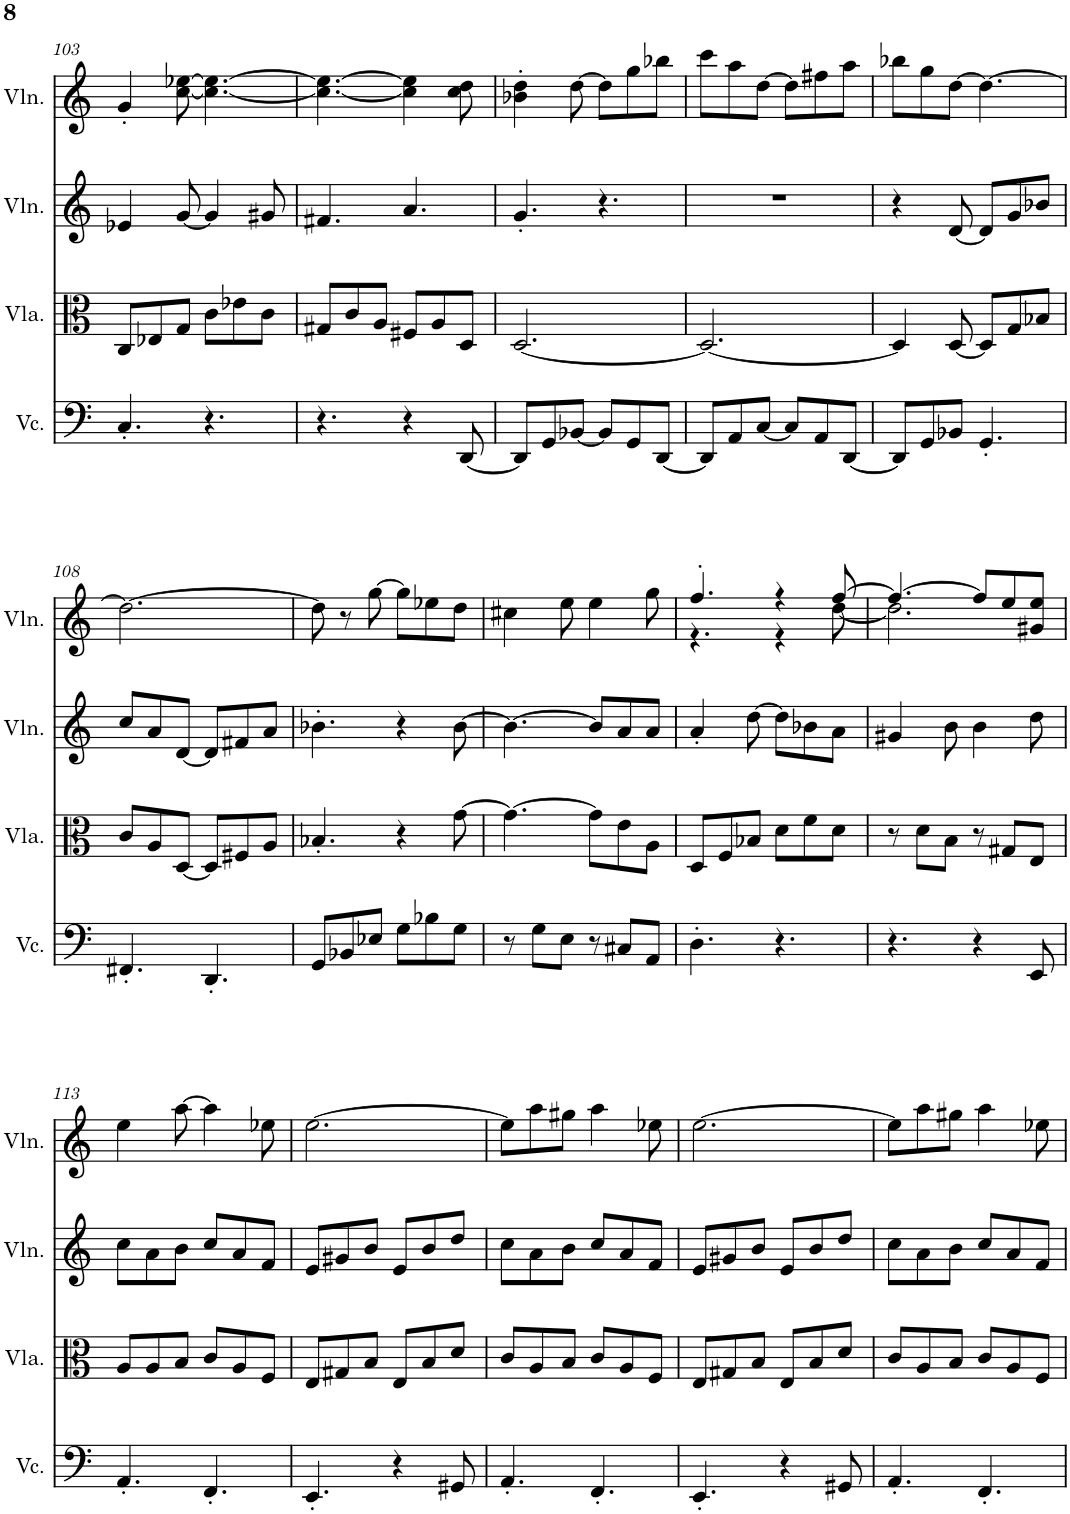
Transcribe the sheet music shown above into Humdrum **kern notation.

**kern	**kern	**kern	**kern
*part4	*part3	*part2	*part1
*staff4	*staff3	*staff2	*staff1
*I"Violoncello, four	*I"Viola, three	*I"Violin, two	*I"Violin, one
*I'Vc.	*I'Vla.	*I'Vln.	*I'Vln.
!!LO:PB:g=z
*clefF4	*clefC3	*clefG2	*clefG2
*k[]	*k[]	*k[]	*k[]
*M6/8	*M6/8	*M6/8	*M6/8
=103	=103	=103	=103
4.C'/	8C/L	4e-X/	4g'/
.	8E-X/	.	.
.	8G/J	[8g/	[8cc\ [8ee-X\
4.r	8c\L	4g/]	4.cc\_ 4.ee-\_
.	8e-X\	.	.
.	8c\J	8g#X/	.
=104	=104	=104	=104
4.r	8G#X/L	4.f#X/	4.cc\_ 4.ee-\_
.	8c/	.	.
.	8A/J	.	.
4r	8F#X/L	4.a/	4cc\] 4ee-\]
.	8A/	.	.
[8DD/	8D/J	.	8cc\ 8dd\
=105	=105	=105	=105
8DD/L]	[2.D/	4.g'/	4b-X\' 4dd\'
8GG/	.	.	.
[8BB-X/J	.	.	[8dd\
8BB-/L]	.	4.r	8dd\L]
8GG/	.	.	8gg\
[8DD/J	.	.	8bb-X\J
=106	=106	=106	=106
8DD/L]	2.D/_	2.r	8ccc\L
8AA/	.	.	8aa\
[8C/J	.	.	[8dd\J
8C/L]	.	.	8dd\L]
8AA/	.	.	8ff#X\
[8DD/J	.	.	8aa\J
=107	=107	=107	=107
8DD/L]	4D/]	4r	8bb-X\L
8GG/	.	.	8gg\
8BB-X/J	[8D/	[8d/	[8dd\J
4.GG'/	8D/L]	8d/L]	4.dd\_
.	8G/	8g/	.
.	8B-X/J	8b-X/J	.
!!LO:LB:g=z
=108	=108	=108	=108
4.FF#X'/	8c/L	8cc/L	2.dd\_
.	8A/	8a/	.
.	[8D/J	[8d/J	.
4.DD'/	8D/L]	8d/L]	.
.	8F#X/	8f#X/	.
.	8A/J	8a/J	.
=109	=109	=109	=109
8GG/L	4.B-X'/	4.b-X'\	8dd\]
8BB-X/	.	.	8r
8E-X/J	.	.	[8gg\
8G\L	4r	4r	8gg\L]
8B-X\	.	.	8ee-X\
8G\J	[8g\	[8b-\	8dd\J
=110	=110	=110	=110
8r	4.g\_	4.b-\_	4cc#X\
8G\L	.	.	.
8E\J	.	.	8ee\
8r	8g\L]	8b-/L]	4ee\
8C#X/L	8e\	8a/	.
8AA/J	8A\J	8a/J	8gg\
=111	=111	=111	=111
*	*	*	*^
4.D'\	8D/L	4a'/	4.ff'/	4.r
.	8F/	.	.	.
.	8B-X/J	[8dd\	.	.
4.r	8d\L	8dd\L]	4r	4r
.	8f\	8b-X\	.	.
.	8d\J	8a\J	[8ff/	[8dd\
=112	=112	=112	=112	=112
4.r	8r	4g#X/	4.ff/_	2.dd\]
.	8d\L	.	.	.
.	8B\J	8b\	.	.
4r	8r	4b\	8ff/L]	.
.	8G#X/L	.	8ee/	.
8EE/	8E/J	8dd\	8g#X/ 8ee/J	.
*	*	*	*v	*v
!!LO:LB:g=z
=113	=113	=113	=113
4.AA'/	8A/L	8cc\L	4ee\
.	8A/	8a\	.
.	8B/J	8b\J	[8aa\
4.FF'/	8c/L	8cc/L	4aa\]
.	8A/	8a/	.
.	8F/J	8f/J	8ee-X\
=114	=114	=114	=114
4.EE'/	8E/L	8e/L	[2.ee\
.	8G#X/	8g#X/	.
.	8B/J	8b/J	.
4r	8E/L	8e/L	.
.	8B/	8b/	.
8GG#X/	8d/J	8dd/J	.
=115	=115	=115	=115
4.AA'/	8c/L	8cc\L	8ee\L]
.	8A/	8a\	8aa\
.	8B/J	8b\J	8gg#X\J
4.FF'/	8c/L	8cc/L	4aa\
.	8A/	8a/	.
.	8F/J	8f/J	8ee-X\
=116	=116	=116	=116
4.EE'/	8E/L	8e/L	[2.ee\
.	8G#X/	8g#X/	.
.	8B/J	8b/J	.
4r	8E/L	8e/L	.
.	8B/	8b/	.
8GG#X/	8d/J	8dd/J	.
=117	=117	=117	=117
4.AA'/	8c/L	8cc\L	8ee\L]
.	8A/	8a\	8aa\
.	8B/J	8b\J	8gg#X\J
4.FF'/	8c/L	8cc/L	4aa\
.	8A/	8a/	.
.	8F/J	8f/J	8ee-X\
=	=	=	=
*-	*-	*-	*-
